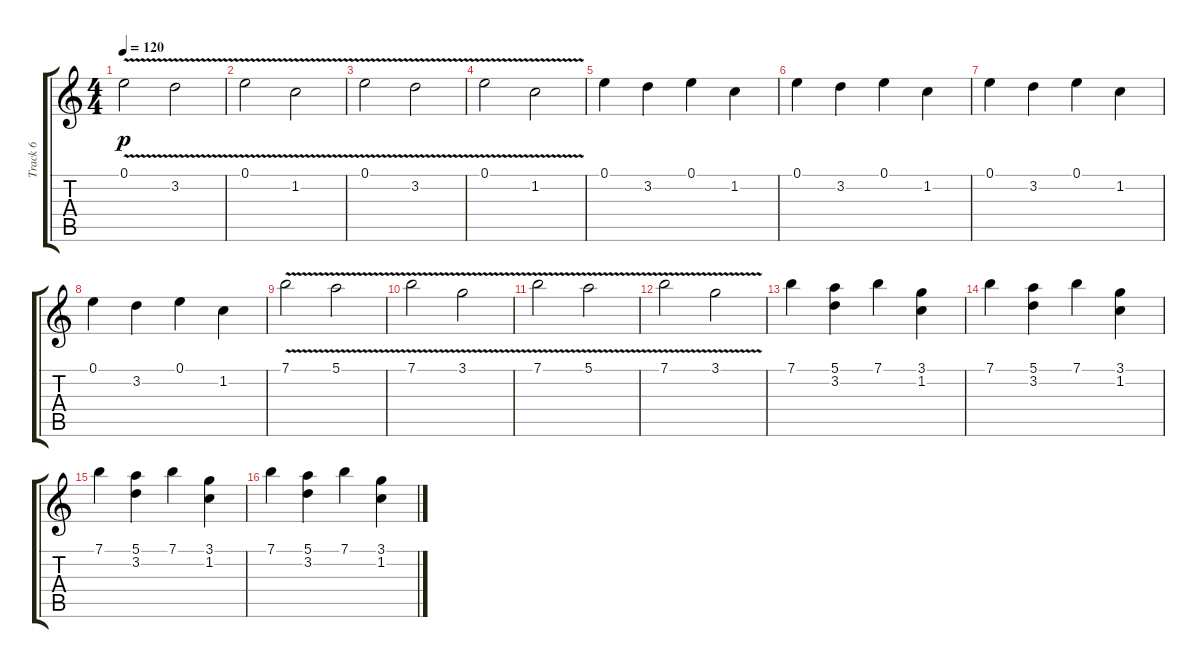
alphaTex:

\track ("Track 6" "Track 6") {instrument distortionguitar}
\staff {score tabs}
\tuning (E4 B3 G3 D3 A2 E2) {hide}
\ts (4 4)
\tempo 120
\clef g2
\ks c
0.1{v}.2{dy p} 3.2{v}.2 |
0.1{v}.2 1.2{v}.2 |
0.1{v}.2 3.2{v}.2 |
0.1{v}.2 1.2{v}.2 |
0.1.4 3.2.4 0.1.4 1.2.4 |
0.1.4 3.2.4 0.1.4 1.2.4 |
0.1.4 3.2.4 0.1.4 1.2.4 |
0.1.4 3.2.4 0.1.4 1.2.4 |
7.1{v}.2 5.1{v}.2 |
7.1{v}.2 3.1{v}.2 |
7.1{v}.2 5.1{v}.2 |
7.1{v}.2 3.1{v}.2 |
7.1.4 (5.1 3.2).4 7.1.4 (3.1 1.2).4 |
7.1.4 (5.1 3.2).4 7.1.4 (3.1 1.2).4 |
7.1.4 (5.1 3.2).4 7.1.4 (3.1 1.2).4 |
7.1.4 (5.1 3.2).4 7.1.4 (3.1 1.2).4
